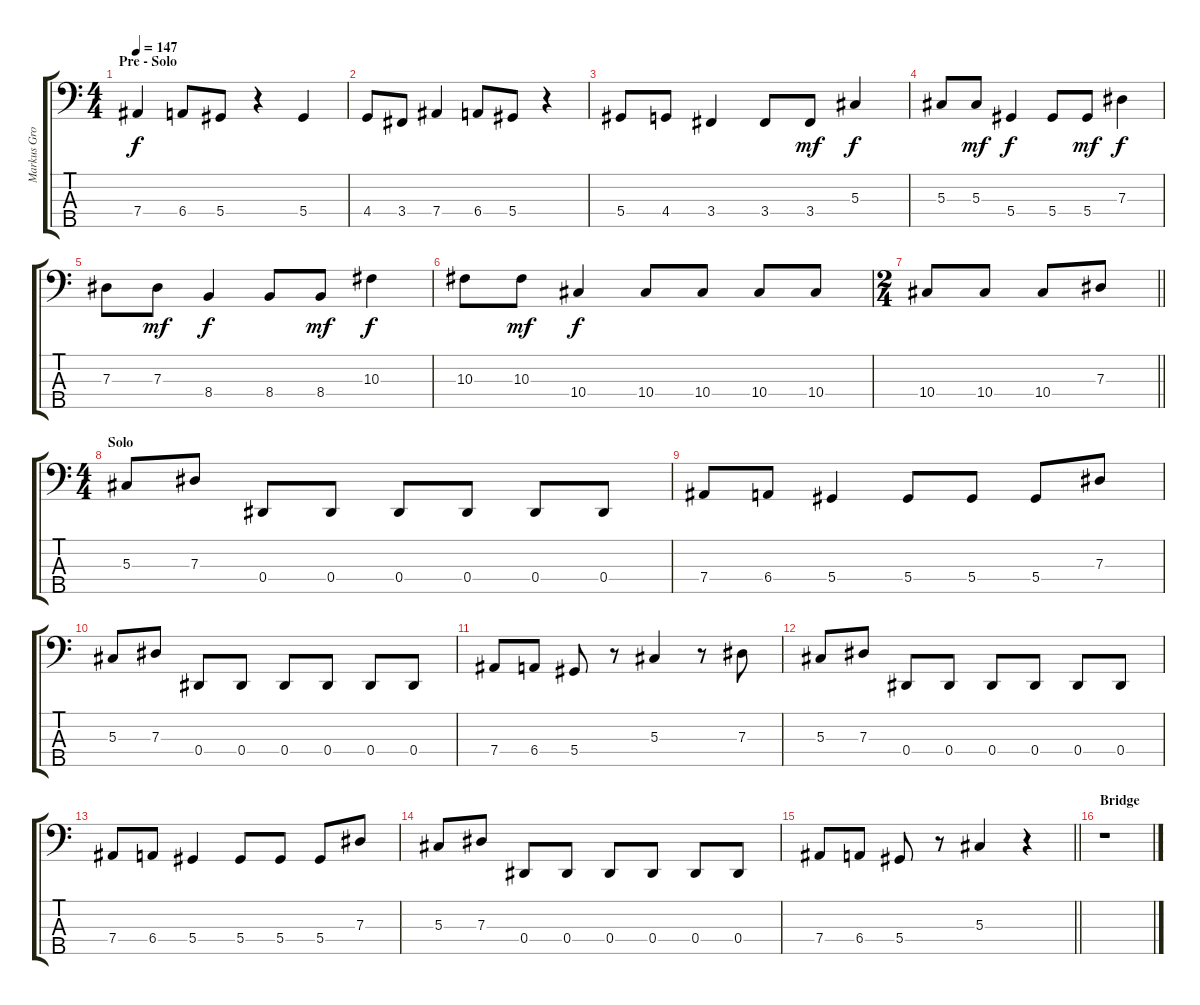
\track ("Markus Grosskopf" "Markus Gro") {instrument slapbass2}
\staff {score tabs}
\tuning (Gb2 Db2 Ab1 Eb1 Bb0) {hide}
\ts (4 4)
\section ("" "Pre - Solo")
\tempo 147
\clef f4
\ks c
7.4.4{dy f instrument electricbassfinger} 6.4.8 5.4.8 r.4 5.4.4 |
4.4.8 3.4.8 7.4.4 6.4.8 5.4.8 r.4 |
5.4.8 4.4.8 3.4.4 3.4.8 3.4.8{dy mf} 5.3.4{dy f} |
5.3.8 5.3.8{dy mf} 5.4.4{dy f} 5.4.8 5.4.8{dy mf} 7.3.4{dy f} |
7.3.8 7.3.8{dy mf} 8.4.4{dy f} 8.4.8 8.4.8{dy mf} 10.3.4{dy f} |
10.3.8 10.3.8{dy mf} 10.4.4{dy f} 10.4.8 10.4.8 10.4.8 10.4.8 |
\ts (2 4)
\barLineRight lightlight
10.4.8 10.4.8 10.4.8 7.3.8 |
\ts (4 4)
\section ("" "Solo")
5.3.8 7.3.8 0.4.8 0.4.8 0.4.8 0.4.8 0.4.8 0.4.8 |
7.4.8 6.4.8 5.4.4 5.4.8 5.4.8 5.4.8 7.3.8 |
5.3.8 7.3.8 0.4.8 0.4.8 0.4.8 0.4.8 0.4.8 0.4.8 |
7.4.8 6.4.8 5.4.8 r.8 5.3.4 r.8 7.3.8 |
5.3.8 7.3.8 0.4.8 0.4.8 0.4.8 0.4.8 0.4.8 0.4.8 |
7.4.8 6.4.8 5.4.4 5.4.8 5.4.8 5.4.8 7.3.8 |
5.3.8 7.3.8 0.4.8 0.4.8 0.4.8 0.4.8 0.4.8 0.4.8 |
\barLineRight lightlight
7.4.8 6.4.8 5.4.8 r.8 5.3.4 r.4 |
\section ("" "Bridge")
r.1
